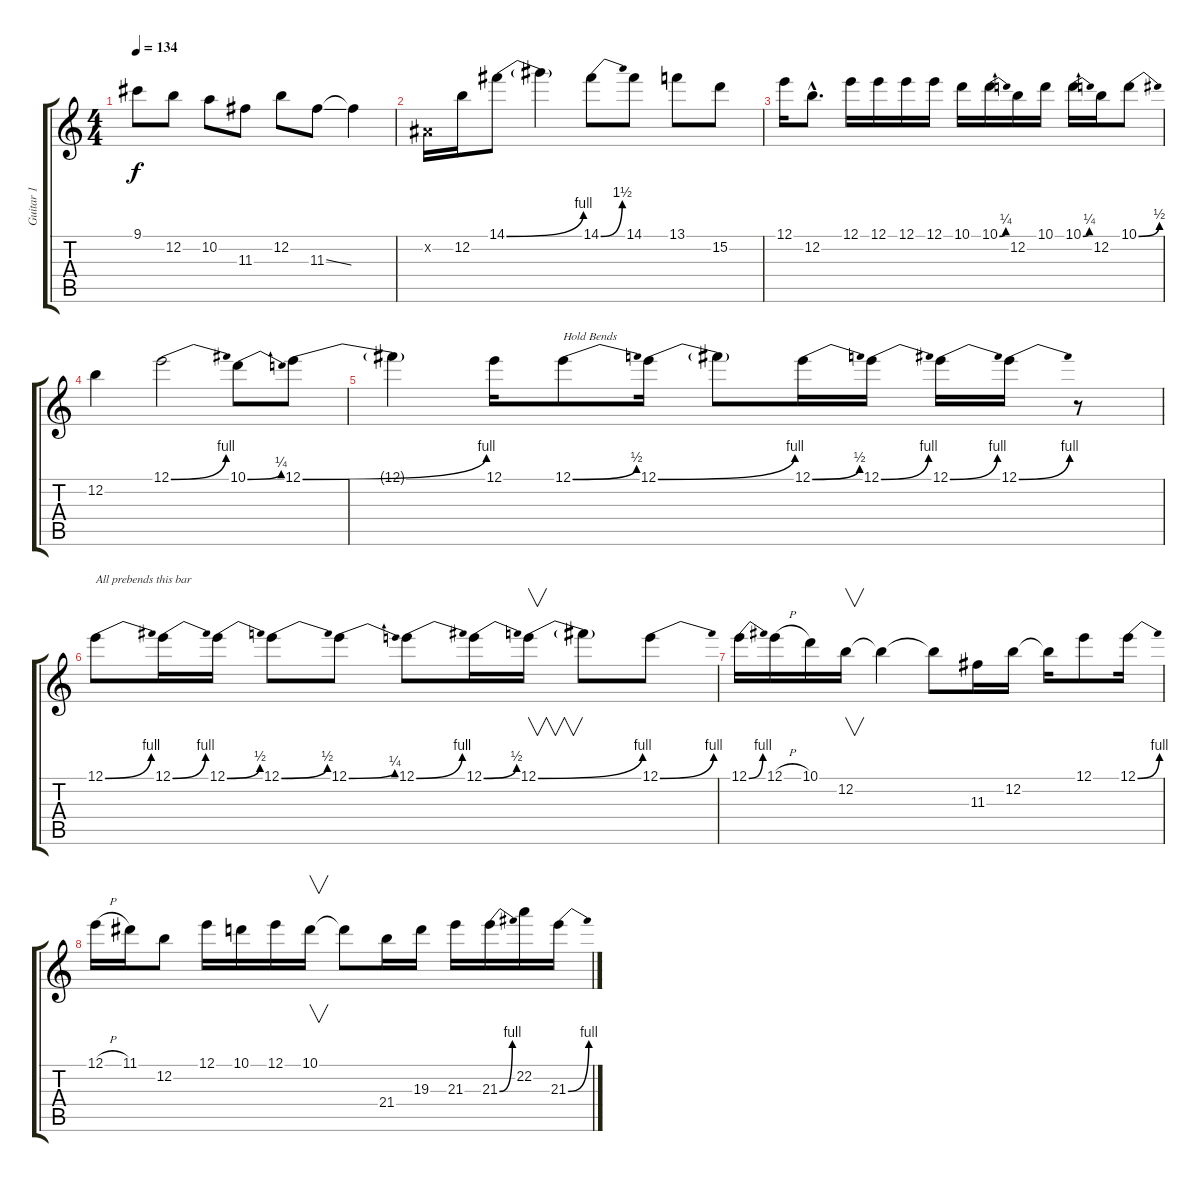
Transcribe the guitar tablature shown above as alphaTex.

\track ("Guitar 1" "Guitar 1") {instrument overdrivenguitar}
\staff {score tabs}
\tuning (E4 B3 G3 D3 A2 E2) {hide}
\ts (4 4)
\tempo 134
\clef g2
\ks c
9.1.8{dy f} 12.2.8 10.2.8 11.3.8 12.2.8 11.3{ss}.8 11.3{t}.4 |
-1.2{x}.16 12.2.16 14.1{be (bend 0 0 60 4)}.8 14.1{t}.4 14.1{be (bend 0 0 60 6)}.8 14.1.8 13.1.8 15.2.8 |
12.1.16 12.2{hac}.8{d} 12.1.16 12.1.16 12.1.16 12.1.16 10.1.16 10.1{be (bend 0 0 60 1)}.16 12.2.16 10.1.16 10.1{be (bend 0 0 60 1)}.16 12.2.16 10.1{be (bend 0 0 60 2)}.8 |
12.2.4 12.1{be (bend 0 0 60 4)}.2 10.1{be (bend 0 0 60 1)}.8 12.1{be (bend 0 0 60 4)}.8 |
12.1{t}.4 12.1.16 12.1{be (bend 0 0 60 2)}.8{txt "Hold Bends"} 12.1{be (bend 0 0 60 4)}.16 12.1{t}.8 12.1{be (bend 0 0 60 2)}.16 12.1{be (bend 0 0 60 4)}.16 12.1{be (bend 0 0 60 4)}.16 12.1{be (bend 0 0 60 4)}.16 r.8 |
12.1{be (bend 0 0 60 4)}.8{txt "All prebends this bar"} 12.1{be (bend 0 0 60 4)}.16 12.1{be (bend 0 0 60 2)}.16 12.1{be (bend 0 0 60 2)}.8 12.1{be (bend 0 0 60 1)}.8 12.1{be (bend 0 0 60 4)}.8 12.1{be (bend 0 0 60 2)}.16 12.1{be (bend 0 0 60 4)}.16{v} 12.1{t}.8 12.1{be (bend 0 0 60 4)}.8 |
12.1{be (bend 0 0 60 4)}.16 12.1{h}.16 10.1.16 12.2.16{v} 12.2{t}.4 12.2{t}.8 11.3.16 12.2.16 12.2{t}.16 12.1.8 12.1{be (bend 0 0 60 4)}.16 |
12.1{h}.16 11.1.16 12.2.8 12.1.16 10.1.16 12.1.16 10.1.16{v} 10.1{t}.8 21.4.16 19.3.16 21.3.16 21.3{be (bend 0 0 60 4)}.16 22.2.16 21.3{be (bend 0 0 60 4)}.16
